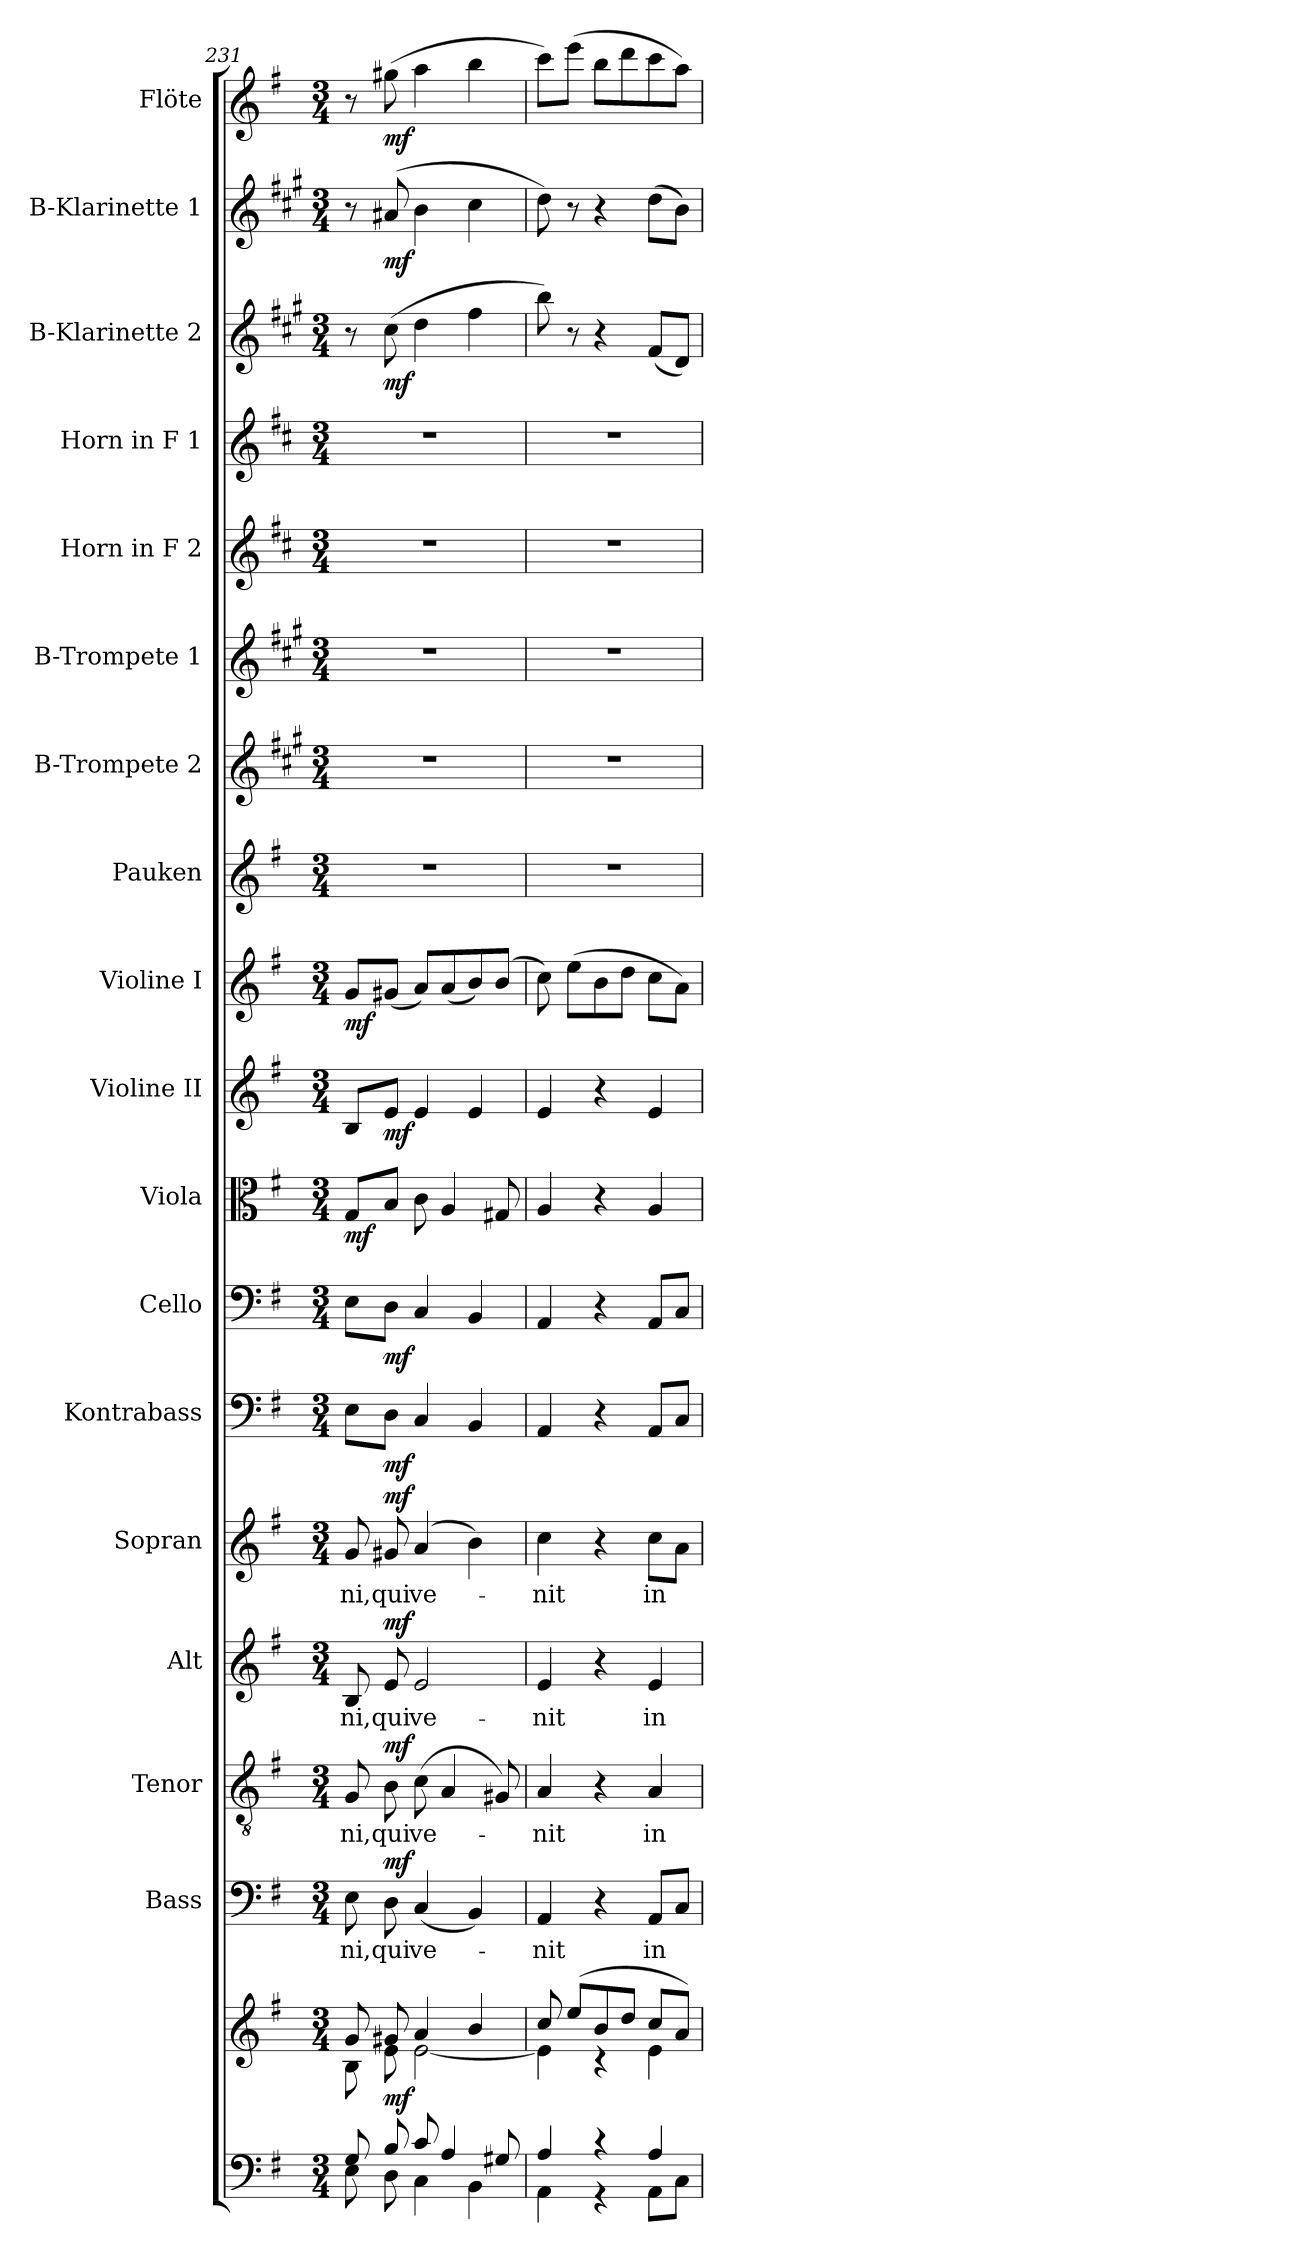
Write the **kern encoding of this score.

**kern	**kern	**dynam	**kern	**text	**dynam	**kern	**text	**dynam	**kern	**text	**dynam	**kern	**text	**dynam	**kern	**dynam	**kern	**dynam	**kern	**dynam	**kern	**dynam	**kern	**dynam	**kern	**kern	**kern	**kern	**kern	**kern	**dynam	**kern	**dynam	**kern	**dynam
*part18	*part18	*part18	*part17	*part17	*part17	*part16	*part16	*part16	*part15	*part15	*part15	*part14	*part14	*part14	*part13	*part13	*part12	*part12	*part11	*part11	*part10	*part10	*part9	*part9	*part8	*part7	*part6	*part5	*part4	*part3	*part3	*part2	*part2	*part1	*part1
*staff19	*staff18	*staff18/19	*staff17	*staff17	*staff17	*staff16	*staff16	*staff16	*staff15	*staff15	*staff15	*staff14	*staff14	*staff14	*staff13	*staff13	*staff12	*staff12	*staff11	*staff11	*staff10	*staff10	*staff9	*staff9	*staff8	*staff7	*staff6	*staff5	*staff4	*staff3	*staff3	*staff2	*staff2	*staff1	*staff1
*	*	*	*I"Bass	*	*	*I"Tenor	*	*	*I"Alt	*	*	*I"Sopran	*	*	*I"Kontrabass	*	*I"Cello	*	*I"Viola	*	*I"Violine II	*	*I"Violine I	*	*I"Pauken	*I"B-Trompete 2	*I"B-Trompete 1	*I"Horn in F 2	*I"Horn in F 1	*I"B-Klarinette 2	*	*I"B-Klarinette 1	*	*I"Flöte	*
*	*	*	*I'B.	*	*	*I'T.	*	*	*I'A.	*	*	*I'S.	*	*	*I'Kb.	*	*	*	*I'Vla.	*	*I'Vl. II	*	*I'Vl. I	*	*I'Pk.	*I'Trp. 2	*I'Trp. 1	*	*	*I'Kl. 2	*	*I'Kl. 1	*	*I'Fl.	*
*clefF4	*clefG2	*	*clefF4	*	*	*clefGv2	*	*	*clefG2	*	*	*clefG2	*	*	*clefF4	*	*clefF4	*	*clefC3	*	*clefG2	*	*clefG2	*	*clefG2	*clefG2	*clefG2	*clefG2	*clefG2	*clefG2	*	*clefG2	*	*clefG2	*
*	*	*	*	*	*	*	*	*	*	*	*	*	*	*	*ITrd7c12	*	*	*	*	*	*	*	*	*	*	*ITrd1c2	*ITrd1c2	*ITrd4c7	*ITrd4c7	*ITrd1c2	*	*ITrd1c2	*	*	*
*k[f#]	*k[f#]	*	*k[f#]	*	*	*k[f#]	*	*	*k[f#]	*	*	*k[f#]	*	*	*k[f#]	*	*k[f#]	*	*k[f#]	*	*k[f#]	*	*k[f#]	*	*k[f#]	*k[f#]	*k[f#]	*k[f#]	*k[f#]	*k[f#]	*	*k[f#]	*	*k[f#]	*
*G:	*G:	*	*G:	*	*	*G:	*	*	*G:	*	*	*G:	*	*	*G:	*	*G:	*	*G:	*	*G:	*	*G:	*	*G:	*G:	*G:	*G:	*G:	*G:	*	*G:	*	*G:	*
*M3/4	*M3/4	*	*M3/4	*	*	*M3/4	*	*	*M3/4	*	*	*M3/4	*	*	*M3/4	*	*M3/4	*	*M3/4	*	*M3/4	*	*M3/4	*	*M3/4	*M3/4	*M3/4	*M3/4	*M3/4	*M3/4	*	*M3/4	*	*M3/4	*
=231	=231	=231	=231	=231	=231	=231	=231	=231	=231	=231	=231	=231	=231	=231	=231	=231	=231	=231	=231	=231	=231	=231	=231	=231	=231	=231	=231	=231	=231	=231	=231	=231	=231	=231	=231
*^	*^	*	*	*	*	*	*	*	*	*	*	*	*	*	*	*	*	*	*	*	*	*	*	*	*	*	*	*	*	*	*	*	*	*	*
!	!	!	!	!	!	!LO:LY:b	!	!	!LO:LY:b	!	!	!LO:LY:b	!	!	!LO:LY:b	!	!	!	!	!	!	!LO:DY:b	!	!	!	!LO:DY:b	!	!	!	!	!	!	!	!	!	!	!
8G/	8E\	8g/	8B\	.	8E\	-ni,	.	8G/	-ni,	.	8B/	-ni,	.	8g/	-ni,	.	8EE\L	.	8E\L	.	8G/L	mf	8B/L	.	8g/L	mf	2.r	2.r	2.r	2.r	2.r	8r	.	8r	.	8r	.
!	!	!	!	!LO:DY:b	!	!LO:LY:b	!LO:DY:a	!	!LO:LY:b	!LO:DY:a	!	!LO:LY:b	!LO:DY:a	!	!LO:LY:b	!LO:DY:a	!	!LO:DY:b	!	!LO:DY:b	!	!	!	!LO:DY:b	!	!	!	!	!	!	!	!	!LO:DY:b	!	!LO:DY:b	!	!LO:DY:b
8B/	8D\	8g#X/	8e\	mf	8D\	qui	mf	8B\	qui	mf	8e/	qui	mf	8g#X/	qui	mf	8DD\J	mf	8D\J	mf	8B/J	.	8e/J	mf	(<8g#X/J	.	.	.	.	.	.	(>8b\	mf	(8g#X/	mf	(>8gg#X\	mf
!	!	!	!	!	!	!LO:LY:b	!	!	!LO:LY:b	!	!	!LO:LY:b	!	!	!LO:LY:b	!	!	!	!	!	!	!	!	!	!	!	!	!	!	!	!	!	!	!	!	!	!
8c/	4C\	4a/	[<2e\	.	(<4C/	ve-	.	(>8c\	ve-	.	2e/	ve-	.	(4a/	ve-	.	4CC/	.	4C/	.	8c\	.	4e/	.	8a/L)	.	.	.	.	.	.	4cc\	.	4a\	.	4aa\	.
4A/	.	.	.	.	.	.	.	4A/	.	.	.	.	.	.	.	.	.	.	.	.	4A/	.	.	.	(<8a/	.	.	.	.	.	.	.	.	.	.	.	.
.	4BB\	4b/	.	.	4BB/)	.	.	.	.	.	.	.	.	4b\)	.	.	4BBB/	.	4BB/	.	.	.	4e/	.	8b/)	.	.	.	.	.	.	4ee\	.	4b\	.	4bb\	.
8G#X/	.	.	.	.	.	.	.	8G#X/)	.	.	.	.	.	.	.	.	.	.	.	.	8G#X/	.	.	.	(8b/J	.	.	.	.	.	.	.	.	.	.	.	.
=232	=232	=232	=232	=232	=232	=232	=232	=232	=232	=232	=232	=232	=232	=232	=232	=232	=232	=232	=232	=232	=232	=232	=232	=232	=232	=232	=232	=232	=232	=232	=232	=232	=232	=232	=232	=232	=232
!	!	!	!	!	!	!LO:LY:b	!	!	!LO:LY:b	!	!	!LO:LY:b	!	!	!LO:LY:b	!	!	!	!	!	!	!	!	!	!	!	!	!	!	!	!	!	!	!	!	!	!
4A/	4AA\	8cc/	4e\]	.	4AA/	-nit	.	4A/	-nit	.	4e/	-nit	.	4cc\	-nit	.	4AAA/	.	4AA/	.	4A/	.	4e/	.	8cc\)	.	2.r	2.r	2.r	2.r	2.r	8aa\)	.	8cc\)	.	8ccc\L)	.
.	.	(>8ee/L	.	.	.	.	.	.	.	.	.	.	.	.	.	.	.	.	.	.	.	.	.	.	(>8ee\L	.	.	.	.	.	.	8r	.	8r	.	(>8eee\J	.
4r	4r	8b/	4rc	.	4r	.	.	4r	.	.	4r	.	.	4r	.	.	4r	.	4r	.	4r	.	4r	.	8b\	.	.	.	.	.	.	4r	.	4r	.	8bb\L	.
.	.	8dd/J	.	.	.	.	.	.	.	.	.	.	.	.	.	.	.	.	.	.	.	.	.	.	8dd\J	.	.	.	.	.	.	.	.	.	.	8ddd\	.
!	!	!	!	!	!	!LO:LY:b	!	!	!LO:LY:b	!	!	!LO:LY:b	!	!	!LO:LY:b	!	!	!	!	!	!	!	!	!	!	!	!	!	!	!	!	!	!	!	!	!	!
4A/	8AA\L	8cc/L	4e\	.	8AA/L	in	.	4A/	in	.	4e/	in	.	8cc\L	in	.	8AAA/L	.	8AA/L	.	4A/	.	4e/	.	8cc\L	.	.	.	.	.	.	(<8e/L	.	(>8cc\L	.	8ccc\	.
.	8C\J	8a/J)	.	.	8C/J	.	.	.	.	.	.	.	.	8a\J	.	.	8CC/J	.	8C/J	.	.	.	.	.	8a\J)	.	.	.	.	.	.	8c/J)	.	8a\J)	.	8aa\J)	.
*v	*v	*	*	*	*	*	*	*	*	*	*	*	*	*	*	*	*	*	*	*	*	*	*	*	*	*	*	*	*	*	*	*	*	*	*	*	*
*	*v	*v	*	*	*	*	*	*	*	*	*	*	*	*	*	*	*	*	*	*	*	*	*	*	*	*	*	*	*	*	*	*	*	*	*	*
=	=	=	=	=	=	=	=	=	=	=	=	=	=	=	=	=	=	=	=	=	=	=	=	=	=	=	=	=	=	=	=	=	=	=	=
*-	*-	*-	*-	*-	*-	*-	*-	*-	*-	*-	*-	*-	*-	*-	*-	*-	*-	*-	*-	*-	*-	*-	*-	*-	*-	*-	*-	*-	*-	*-	*-	*-	*-	*-	*-
